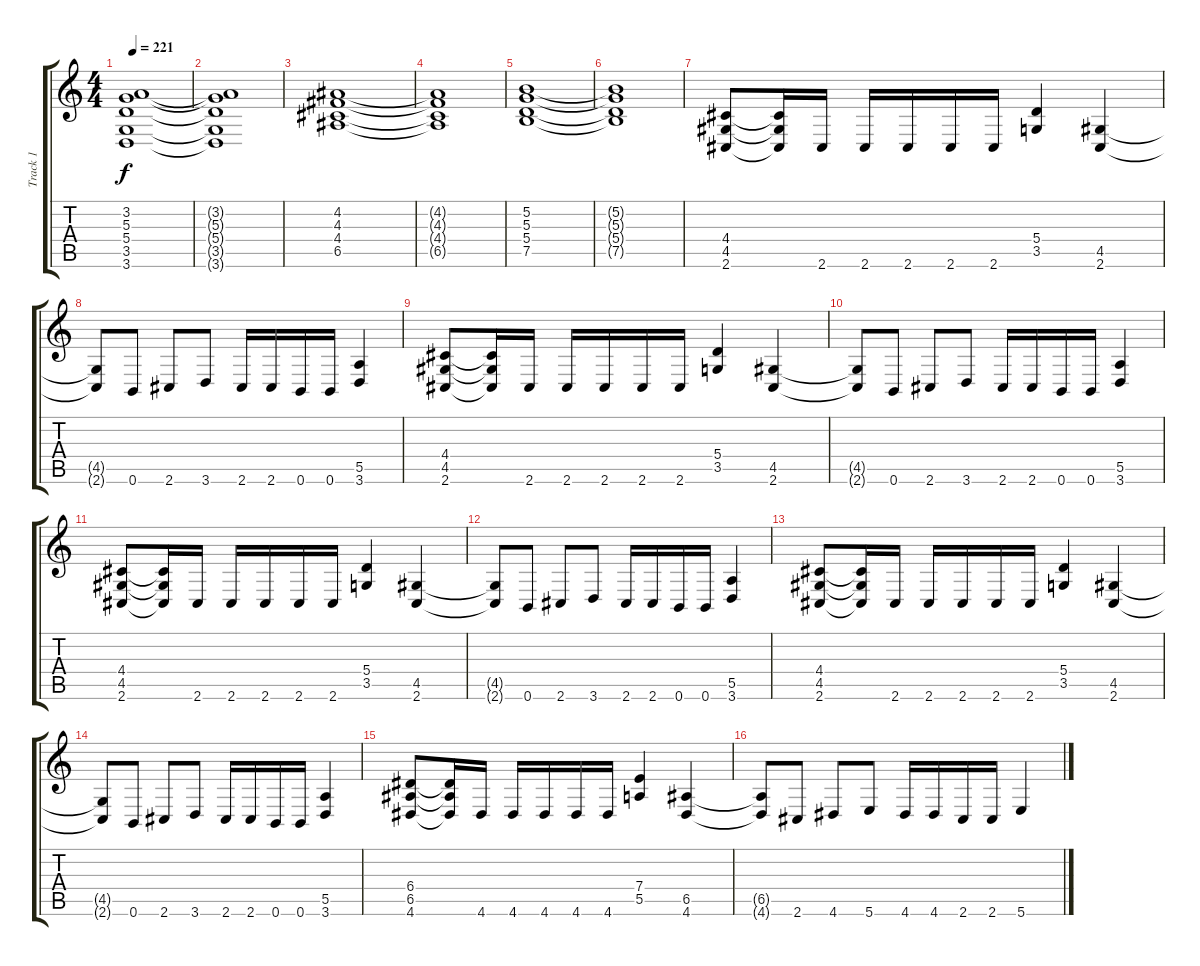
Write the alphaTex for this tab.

\track ("Track 1" "Track 1") {instrument distortionguitar}
\staff {score tabs}
\tuning (B3 Gb3 D3 A2 E2 B1) {hide}
\ts (4 4)
\tempo 221
\clef g2
\ks c
(3.2 5.3 5.4 3.5 3.6).1{dy f} |
(3.2{t} 5.3{t} 5.4{t} 3.5{t} 3.6{t}).1 |
(4.2 4.3 4.4 6.5).1 |
(4.2{t} 4.3{t} 4.4{t} 6.5{t}).1 |
(5.2 5.3 5.4 7.5).1 |
(5.2{t} 5.3{t} 5.4{t} 7.5{t}).1 |
(4.4 4.5 2.6).8 (4.4{t} 4.5{t} 2.6{t}).16 2.6.16 2.6.16 2.6.16 2.6.16 2.6.16 (5.4 3.5).4 (4.5 2.6).4 |
(4.5{t} 2.6{t}).8 0.6.8 2.6.8 3.6.8 2.6.16 2.6.16 0.6.16 0.6.16 (5.5 3.6).4 |
(4.4 4.5 2.6).8 (4.4{t} 4.5{t} 2.6{t}).16 2.6.16 2.6.16 2.6.16 2.6.16 2.6.16 (5.4 3.5).4 (4.5 2.6).4 |
(4.5{t} 2.6{t}).8 0.6.8 2.6.8 3.6.8 2.6.16 2.6.16 0.6.16 0.6.16 (5.5 3.6).4 |
(4.4 4.5 2.6).8 (4.4{t} 4.5{t} 2.6{t}).16 2.6.16 2.6.16 2.6.16 2.6.16 2.6.16 (5.4 3.5).4 (4.5 2.6).4 |
(4.5{t} 2.6{t}).8 0.6.8 2.6.8 3.6.8 2.6.16 2.6.16 0.6.16 0.6.16 (5.5 3.6).4 |
(4.4 4.5 2.6).8 (4.4{t} 4.5{t} 2.6{t}).16 2.6.16 2.6.16 2.6.16 2.6.16 2.6.16 (5.4 3.5).4 (4.5 2.6).4 |
(4.5{t} 2.6{t}).8 0.6.8 2.6.8 3.6.8 2.6.16 2.6.16 0.6.16 0.6.16 (5.5 3.6).4 |
(6.4 6.5 4.6).8 (6.4{t} 6.5{t} 4.6{t}).16 4.6.16 4.6.16 4.6.16 4.6.16 4.6.16 (7.4 5.5).4 (6.5 4.6).4 |
(6.5{t} 4.6{t}).8 2.6.8 4.6.8 5.6.8 4.6.16 4.6.16 2.6.16 2.6.16 5.6.4
